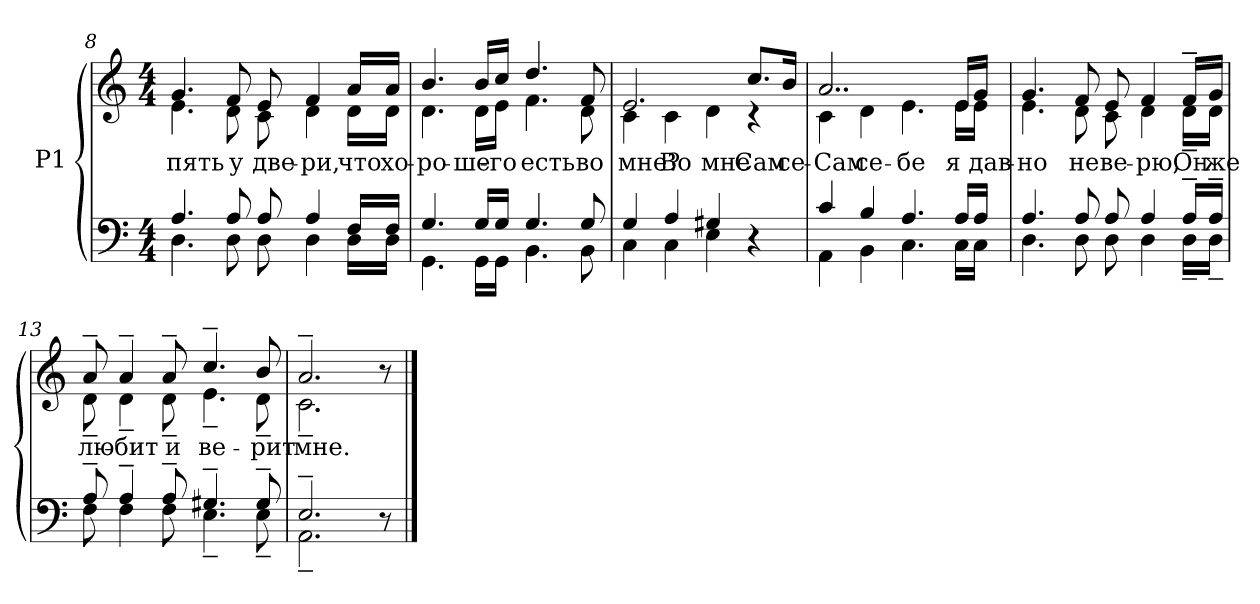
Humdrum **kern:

**kern	**kern	**text
*part1	*part1	*part1
*staff2	*staff1	*staff1
*I"P1	*	*
*clefF4	*clefG2	*
*k[]	*k[]	*
*C:	*C:	*
*M4/4	*M4/4	*
=8	=8	=8
*^	*	*
!	!	!	!LO:LY:b:color=#000000
*	*	*^	*
4.Ai/	4.Di\	4.gi/	4.ei\	-пять
!	!	!	!	!LO:LY:b:color=#000000
8Ai/	8Di\	8fi/	8di\	у
!	!	!	!	!LO:LY:b:color=#000000
8Ai/	8Di\	8ei/	8ci\	две-
!	!	!	!	!LO:LY:b:color=#000000
4Ai/	4Di\	4fi/	4di\	-ри,
!	!	!	!	!LO:LY:b:color=#000000
16Fi/LL	16Di\LL	16ai/LL	16di\LL	что
!	!	!	!	!LO:LY:b:color=#000000
16Fi/JJ	16Di\JJ	16ai/JJ	16di\JJ	хо-
=9	=9	=9	=9	=9
!	!	!	!	!LO:LY:b:color=#000000
4.Gi/	4.GGi\	4.bi/	4.di\	-ро-
!	!	!	!	!LO:LY:b:color=#000000
16Gi/LL	16GGi\LL	16bi/LL	16di\LL	-ше-
!	!	!	!	!LO:LY:b:color=#000000
16Gi/JJ	16GGi\JJ	16cci/JJ	16ei\JJ	-го
!	!	!	!	!LO:LY:b:color=#000000
4.Gi/	4.BBi\	4.ddi/	4.fi\	есть
!	!	!	!	!LO:LY:b:color=#000000
8Gi/	8BBi\	8fi/	8di\	во
=10	=10	=10	=10	=10
!	!	!	!	!LO:LY:b:color=#000000
4Gi/	4Ci\	2.ei/	4ci\	мне?
!	!	!	!	!LO:LY:b:color=#000000
4Ai/	4Ci\	.	4ci\	Во
!	!	!	!	!LO:LY:b:color=#000000
4G#Xi/	4Ei\	.	4di\	мне
!	!	!	!	!LO:LY:b:color=#000000
4r	4ryy	8.cci/L	4r	Сам
!	!	!	!	!LO:LY:b:color=#000000
.	.	16bi/Jk	.	се-
!!LO:LB:g=z	!!
=11	=11	=11	=11	=11
!	!	!	!	!LO:LY:b:color=#000000
!	!	!	!	!LO:LY:b:color=#000000
4ci/	4AAi\	2..ai/	4ci\	Сам
!	!	!	!	!LO:LY:b:color=#000000
4Bi/	4BBi\	.	4di\	се-
!	!	!	!	!LO:LY:b:color=#000000
4.Ai/	4.Ci\	.	4.ei\	-бе
!	!	!	!	!LO:LY:b:color=#000000
16Ai/LL	16Ci\LL	16ei/LL	16ei\LL	я
!	!	!	!	!LO:LY:b:color=#000000
16Ai/JJ	16Ci\JJ	16gi/JJ	16ei\JJ	дав-
=12	=12	=12	=12	=12
!	!	!	!	!LO:LY:b:color=#000000
4.Ai/	4.Di\	4.gi/	4.ei\	-но
!	!	!	!	!LO:LY:b:color=#000000
8Ai/	8Di\	8fi/	8di\	не
!	!	!	!	!LO:LY:b:color=#000000
8Ai/	8Di\	8ei/	8ci\	ве-
!	!	!	!	!LO:LY:b:color=#000000
4Ai/	4Di\	4fi/	4di\	-рю,
!	!	!	!	!LO:LY:b:color=#000000
16A~i/LL	16D~i\LL	16f~i/LL	16d~i\LL	Он
!	!	!	!	!LO:LY:b:color=#000000
16A~i/JJ	16D~i\JJ	16gi/JJ	16di\JJ	же
=13	=13	=13	=13	=13
!	!	!	!	!LO:LY:b:color=#000000
8A~i/	8Fi\	8a~i/	8d~i\	лю-
!	!	!	!	!LO:LY:b:color=#000000
4A~i/	4Fi\	4a~i/	4d~i\	-бит
!	!	!	!	!LO:LY:b:color=#000000
8A~i/	8Fi\	8a~i/	8d~i\	и
!	!	!	!	!LO:LY:b:color=#000000
4.G#X~i/	4.E~i\	4.cc~i/	4.e~i\	ве-
!	!	!	!	!LO:LY:b:color=#000000
8G#~i/	8E~i\	8bi/	8d~i\	-рит
=14	=14	=14	=14	=14
!	!	!	!	!LO:LY:b:color=#000000
2.E~i/	2.AA~i\	2.a~i/	2.c~i\	мне.
8r	8ryy	8r	8ryy	.
*v	*v	*	*	*
*	*v	*v	*
==	==	==
*-	*-	*-
